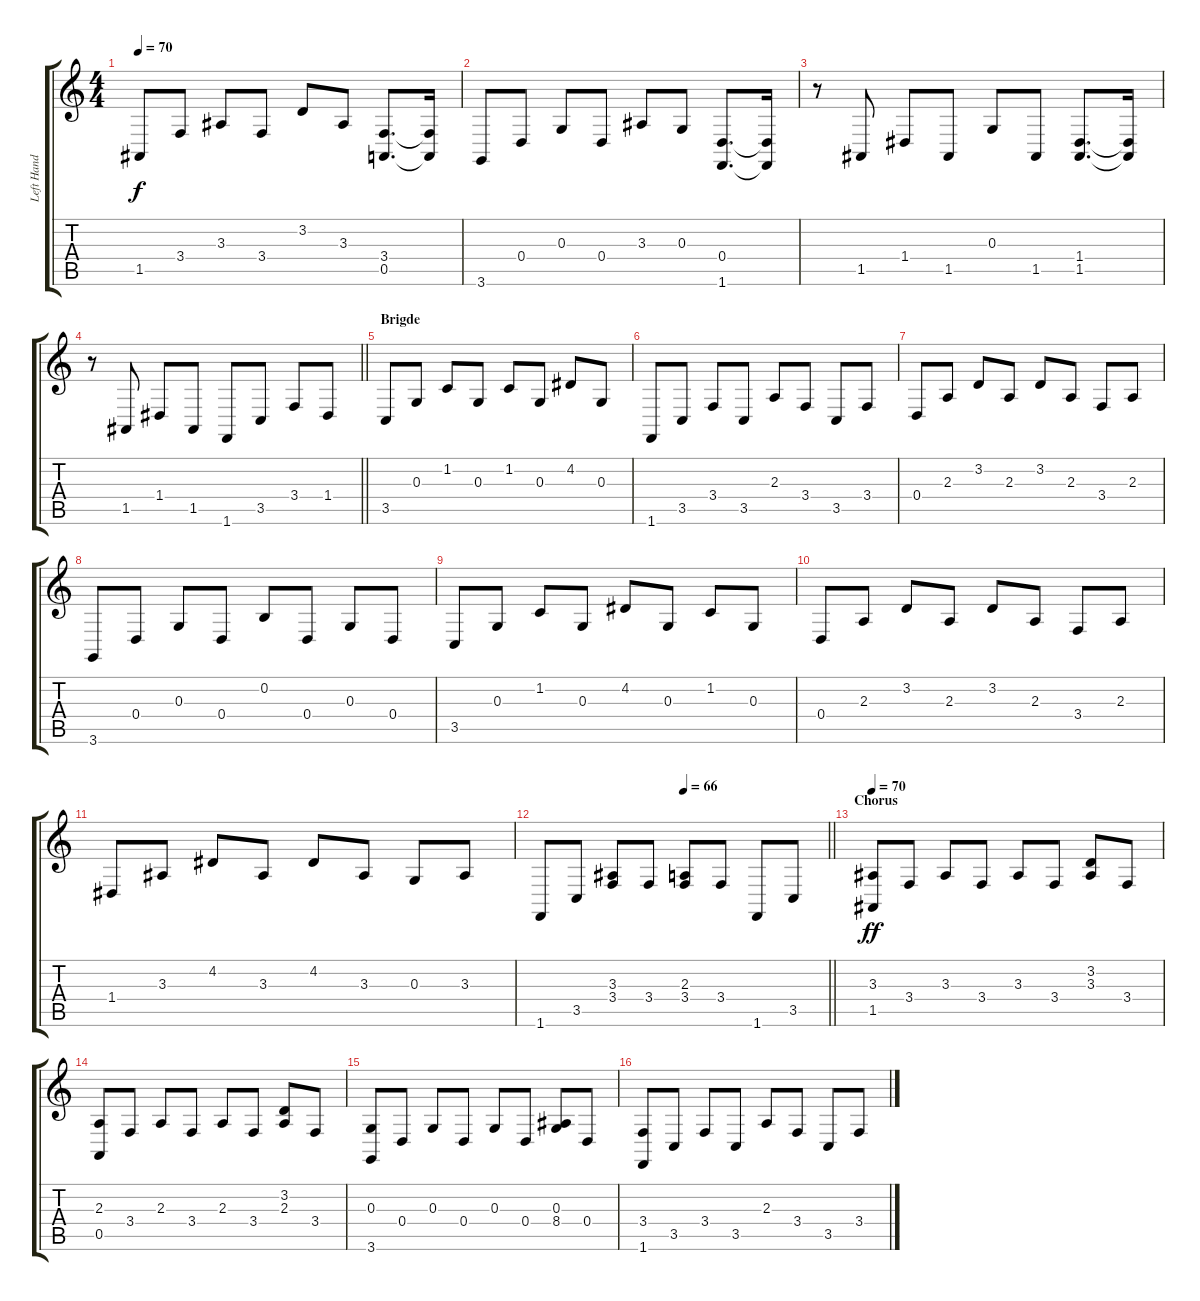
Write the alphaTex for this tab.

\track ("Left Hand" "Left Hand") {instrument acousticgrandpiano}
\staff {score tabs}
\tuning (E4 B3 G3 D3 A2 E2) {hide}
\ts (4 4)
\tempo 70
\clef g2
\ks c
1.5.8{dy f} 3.4.8 3.3.8 3.4.8 3.2.8 3.3.8 (3.4 0.5).8{d} (3.4{t} 0.5{t}).16 |
3.6.8 0.4.8 0.3.8 0.4.8 3.3.8 0.3.8 (0.4 1.6).8{d} (0.4{t} 1.6{t}).16 |
r.8 1.5.8 1.4.8 1.5.8 0.3.8 1.5.8 (1.4 1.5).8{d} (1.4{t} 1.5{t}).16 |
\barLineRight lightlight
r.8 1.5.8 1.4.8 1.5.8 1.6.8 3.5.8 3.4.8 1.4.8 |
\section ("" "Brigde")
3.5.8 0.3.8 1.2.8 0.3.8 1.2.8 0.3.8 4.2.8 0.3.8 |
1.6.8 3.5.8 3.4.8 3.5.8 2.3.8 3.4.8 3.5.8 3.4.8 |
0.4.8 2.3.8 3.2.8 2.3.8 3.2.8 2.3.8 3.4.8 2.3.8 |
3.6.8 0.4.8 0.3.8 0.4.8 0.2.8 0.4.8 0.3.8 0.4.8 |
3.5.8 0.3.8 1.2.8 0.3.8 4.2.8 0.3.8 1.2.8 0.3.8 |
0.4.8 2.3.8 3.2.8 2.3.8 3.2.8 2.3.8 3.4.8 2.3.8 |
1.4.8 3.3.8 4.2.8 3.3.8 4.2.8 3.3.8 0.3.8 3.3.8 |
\tempo (66 0.5)
\barLineRight lightlight
1.6.8 3.5.8 (3.3 3.4).8 3.4.8 (2.3 3.4).8 3.4.8 1.6.8 3.5.8 |
\section ("" "Chorus")
\tempo 70
(3.3 1.5).8{dy ff} 3.4.8 3.3.8 3.4.8 3.3.8 3.4.8 (3.2 3.3).8 3.4.8 |
(2.3 0.5).8 3.4.8 2.3.8 3.4.8 2.3.8 3.4.8 (3.2 2.3).8 3.4.8 |
(0.3 3.6).8 0.4.8 0.3.8 0.4.8 0.3.8 0.4.8 (0.3 8.4).8 0.4.8 |
(3.4 1.6).8 3.5.8 3.4.8 3.5.8 2.3.8 3.4.8 3.5.8 3.4.8
